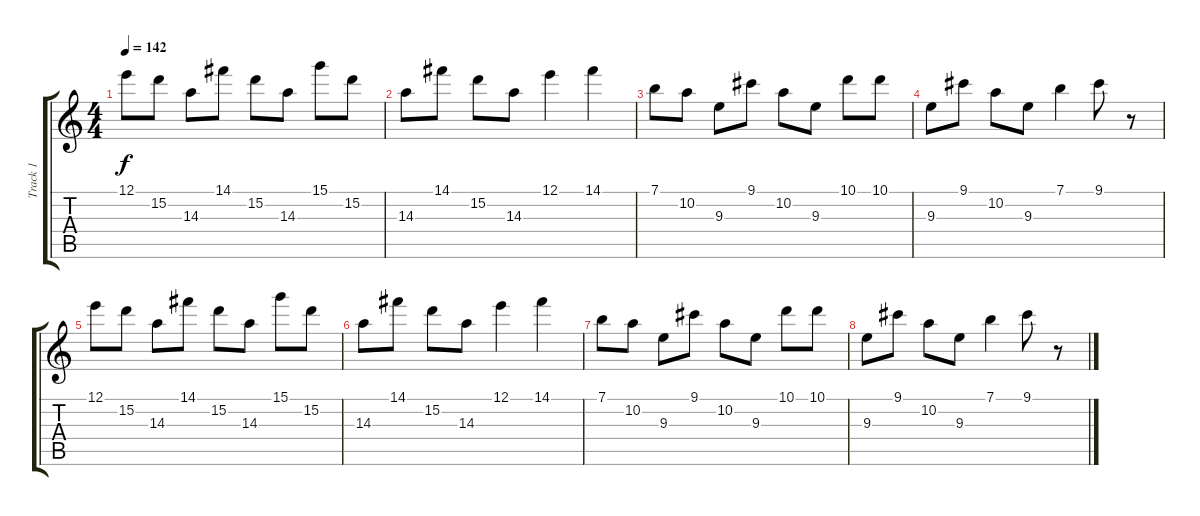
\track ("Track 1" "Track 1") {instrument distortionguitar}
\staff {score tabs}
\tuning (E4 B3 G3 D3 A2 E2) {hide}
\ts (4 4)
\tempo 142
\clef g2
\ks c
12.1.8{dy f instrument electricguitarclean} 15.2.8 14.3.8 14.1.8 15.2.8 14.3.8 15.1.8 15.2.8 |
14.3.8 14.1.8 15.2.8 14.3.8 12.1.4 14.1.4 |
7.1.8 10.2.8 9.3.8 9.1.8 10.2.8 9.3.8 10.1.8 10.1.8 |
9.3.8 9.1.8 10.2.8 9.3.8 7.1.4 9.1.8 r.8 |
12.1.8{instrument electricguitarclean} 15.2.8 14.3.8 14.1.8 15.2.8 14.3.8 15.1.8 15.2.8 |
14.3.8 14.1.8 15.2.8 14.3.8 12.1.4 14.1.4 |
7.1.8 10.2.8 9.3.8 9.1.8 10.2.8 9.3.8 10.1.8 10.1.8 |
9.3.8 9.1.8 10.2.8 9.3.8 7.1.4 9.1.8 r.8
